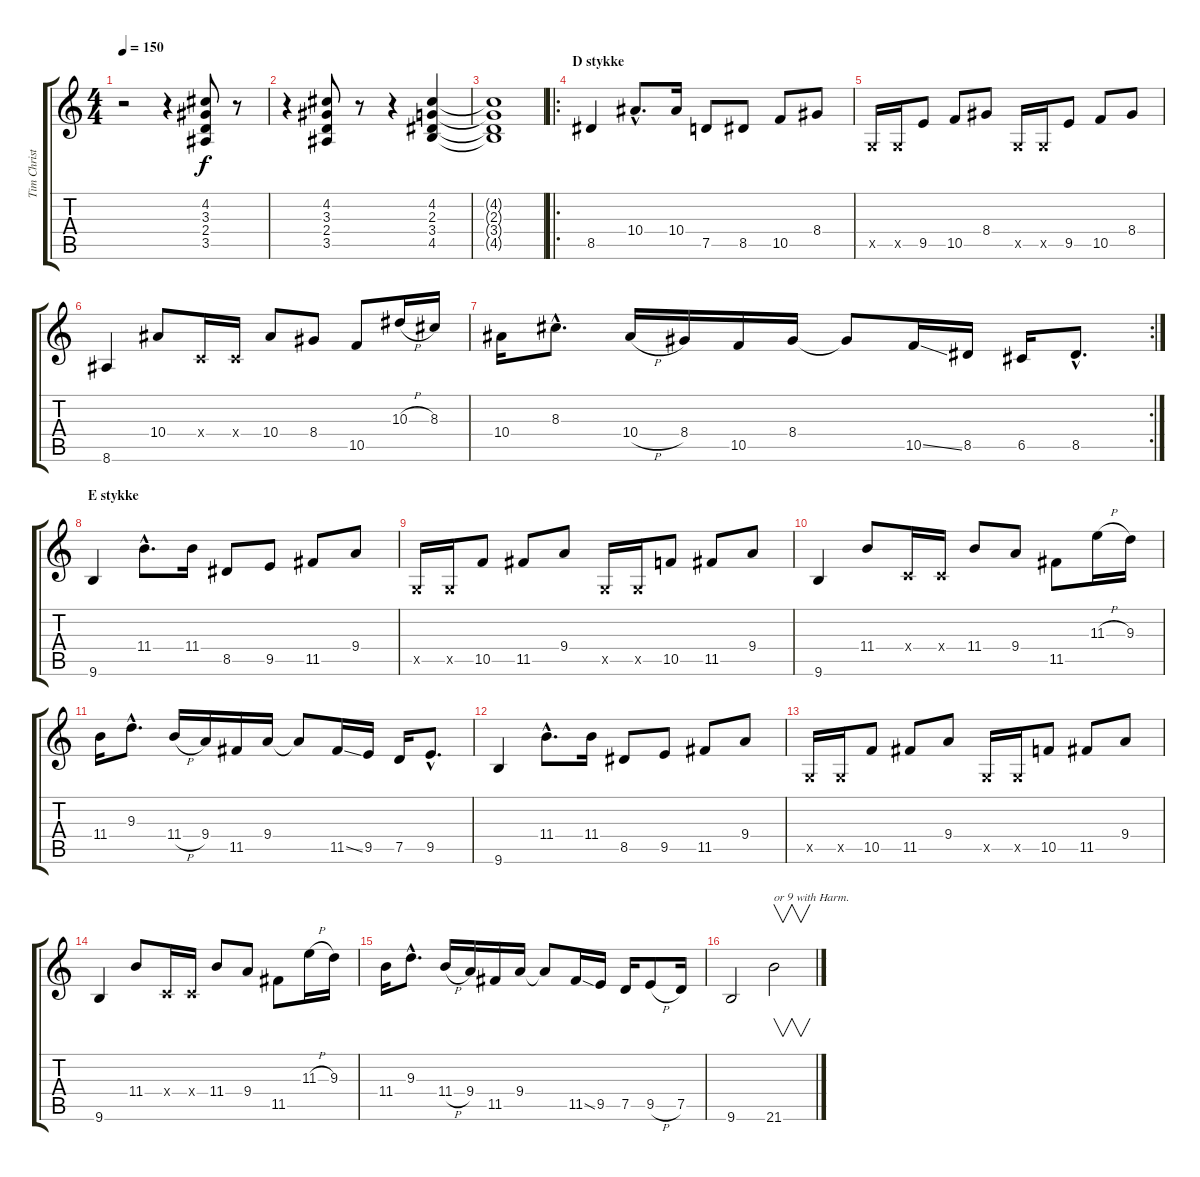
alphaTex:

\track ("Tim Christensen (Guitar 2)" "Tim Christ") {instrument overdrivenguitar}
\staff {score tabs}
\tuning (D4 A3 F3 C3 G2 D2) {hide}
\ts (4 4)
\tempo 150
\clef g2
\ks c
r.2{dy f} r.4 (4.2 3.3 2.4 3.5).8 r.8 |
r.4 (4.2 3.3 2.4 3.5).8 r.8 r.4 (4.2 2.3 3.4 4.5).4 |
(4.2{t} 2.3{t} 3.4{t} 4.5{t}).1 |
\ro
\section ("" "D stykke")
8.5.4 10.4{hac}.8{d} 10.4.16 7.5.8 8.5.8 10.5.8 8.4.8 |
0.5{x}.16 0.5{x}.16 9.5.8 10.5.8 8.4.8 0.5{x}.16 0.5{x}.16 9.5.8 10.5.8 8.4.8 |
8.6.4 10.4.8 0.4{x}.16 0.4{x}.16 10.4.8 8.4.8 10.5.8 10.3{h}.16 8.3.16 |
\rc 2
10.4.16 8.3{hac}.8{d} 10.4{h}.16 8.4.16 10.5.16 8.4.16 8.4{t}.8 10.5{ss}.16 8.5.16 6.5.16 8.5{hac}.8{d} |
\section ("" "E stykke")
9.6.4 11.4{hac}.8{d} 11.4.16 8.5.8 9.5.8 11.5.8 9.4.8 |
0.5{x}.16 0.5{x}.16 10.5.8 11.5.8 9.4.8 0.5{x}.16 0.5{x}.16 10.5.8 11.5.8 9.4.8 |
9.6.4 11.4.8 0.4{x}.16 0.4{x}.16 11.4.8 9.4.8 11.5.8 11.3{h}.16 9.3.16 |
11.4.16 9.3{hac}.8{d} 11.4{h}.16 9.4.16 11.5.16 9.4.16 9.4{t}.8 11.5{ss}.16 9.5.16 7.5.16 9.5{hac}.8{d} |
9.6.4 11.4{hac}.8{d} 11.4.16 8.5.8 9.5.8 11.5.8 9.4.8 |
0.5{x}.16 0.5{x}.16 10.5.8 11.5.8 9.4.8 0.5{x}.16 0.5{x}.16 10.5.8 11.5.8 9.4.8 |
9.6.4 11.4.8 0.4{x}.16 0.4{x}.16 11.4.8 9.4.8 11.5.8 11.3{h}.16 9.3.16 |
11.4.16 9.3{hac}.8{d} 11.4{h}.16 9.4.16 11.5.16 9.4.16 9.4{t}.8 11.5{ss}.16 9.5.16 7.5.16 9.5{h}.8 7.5.16 |
9.6.2 21.6.2{v txt "or 9 with Harm."}
